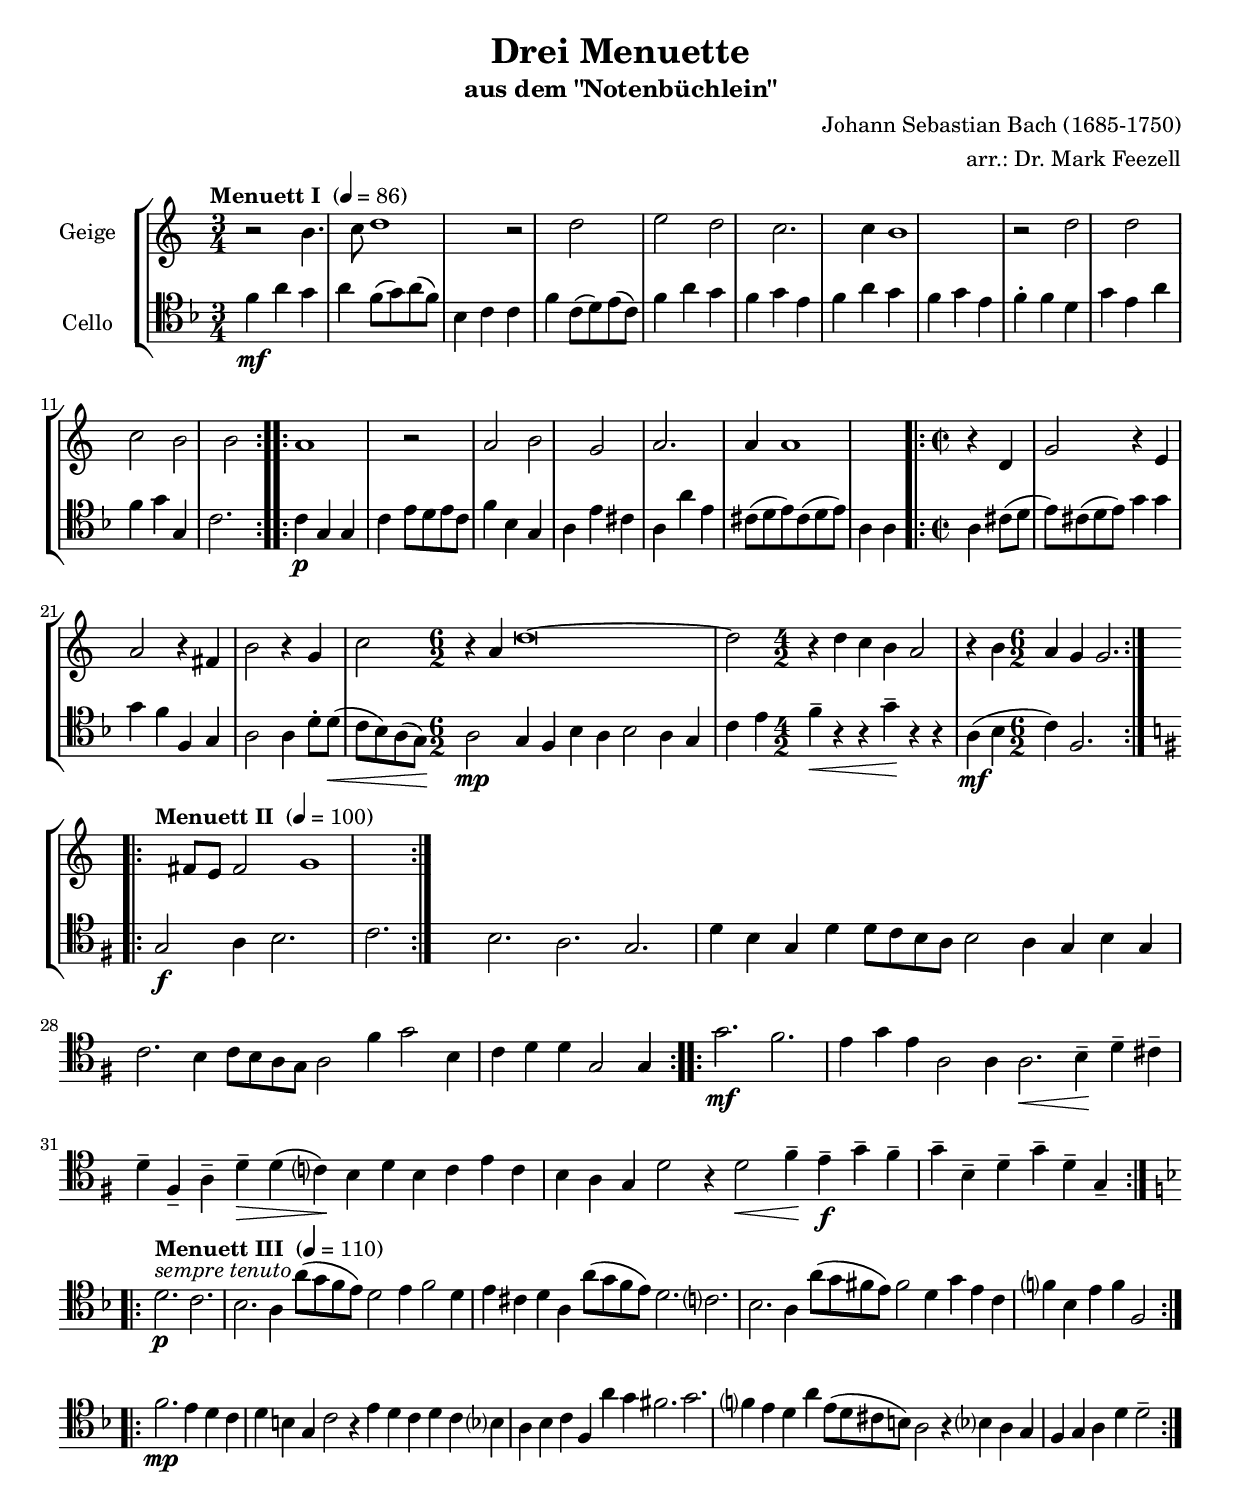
\version "2.14.2"
\include "deutsch.ly"

#(set-global-staff-size 19)

\header {
  title = "Drei Menuette"
  subtitle = "aus dem \"Notenbüchlein\""
  composer = "Johann Sebastian Bach (1685-1750)"
  arranger = "arr.: Dr. Mark Feezell"
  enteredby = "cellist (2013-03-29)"
}

voiceconsts = {
  %\numericTimeSignature
  \compressFullBarRests
  \set tupletSpannerDuration = #(ly:make-moment 1 4)
}

%minstr = "harpsichord"
mihi = "clarinet"
%minstr = "accordion"
milo = "bassoon"

sete = \markup \italic "sempre tenuto"

introa = { \tempo "Menuett I " 4=86 \time 3/4 \key f \major }
introb = { \break \tempo "Menuett II " 4=100 \key g \major }
introc = { \break \tempo "Menuett III " 4=110 \key f \major }

\include "v1.ily"
vb = \relative c' {
  \voiceconsts
  \clef "tenor"

  \introa
  \repeat volta 2 {
    f4\mf a g
    a f8( g) a( f)
    b,4 c c
    f c8( d) e( c)

    f4 a g
    f g e
    f a g
    f g e
    f-. f d
    g e a

    f g g,
    c2.
  }
  \repeat volta 2 {
    c4\p g g
    c e8 d e c
    f4 b, g
    a e' cis

    a a' e
    cis8( d e) cis( d e)
    a,4 a a
    cis8( d e) cis( d e)
    g4 g g
    f f, g

    a2 a4
    d8-. d(\< c b) a( g)\!
    a2\mp g4
    f b a
    b2 a4

    g c e
    f--\< r r
    g--\! r r
    a,(\mf b c)
    f,2.
  }

  \introb
  \repeat volta 2 {
    g2\f a4
    h2.
    c
    h
    a
    g

    d'4 h g
    d' d8 c h a
    h2 a4
    g h g
    c2.
    h4 c8 h a g
    a2 fis'4

    g2 h,4
    c d d
    g,2 g4
  }
  \repeat volta 2 {
    g'2.\mf
    fis
    e4 g e
    a,2 a4

    a2.\<
    h4--\! d-- cis--
    d-- fis,-- a--
    d--\> d( c?)\!
    h d h
    c e c

    h a g
    d'2 r4
    d2\< fis4--\!
    e--\f g-- fis--
    g-- h,-- d--
    g-- d-- g,--
  }

  \introc
  \repeat volta 2 {
    d'2.\p^\sete
    c
    b
    a4 a'8( g f e)
    d2 e4
    f2 d4

    e cis d
    a a'8( g f e)
    d2.
    c?
    b
    a4 a'8( g fis e)
    fis2 d4

    g e c
    f? b, e
    f f,2
  }
  \repeat volta 2 {
    f'2.\mp
    e4 d c
    d h g
    c2 r4

    e d c
    d c b?
    a b c
    f, a' g
    fis2.
    g

    f?4 e d
    a' e8( d cis h)
    a2 r4
    b? a g
    f g a
    d d2--
  }
}


music = \new StaffGroup <<
      \new Staff {
	\set Staff.midiInstrument = \mihi
	\set Staff.instrumentName = #"Geige"
	\transpose f f { \va }
      }

      \new Staff {
	\set Staff.midiInstrument = \milo
	\set Staff.instrumentName = #"Cello"
	\transpose f f { \vb }
      }
>>

\book {
  \score {
    \music
    \layout {}
  }

  \score {
    \unfoldRepeats \music

    \midi {
      \context {
        \Score
      }
    }
  }
}
